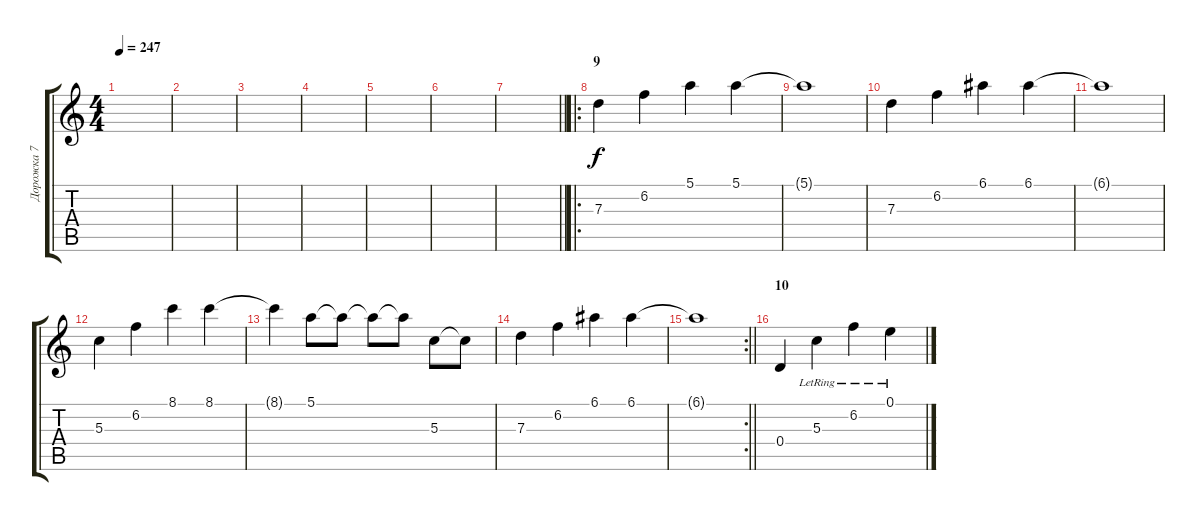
\track ("Дорожка 7" "Дорожка 7") {instrument acousticguitarnylon}
\staff {score tabs}
\tuning (E4 B3 G3 D3 A2 E2) {hide}
\ts (4 4)
\tempo 247
\clef g2
\ks c
|
|
|
|
|
|
\barLineRight lightlight
|
\ro
\section ("" "9")
7.3.4 6.2.4 5.1.4 5.1.4 |
5.1{t}.1 |
7.3.4 6.2.4 6.1.4 6.1.4 |
6.1{t}.1 |
5.3.4 6.2.4 8.1.4 8.1.4 |
8.1{t}.4 5.1.8 5.1{t}.8 5.1{t}.8 5.1{t}.8 5.3.8 5.3{t}.8 |
7.3.4 6.2.4 6.1.4 6.1.4 |
\rc 2
\barLineRight lightlight
6.1{t}.1 |
\section ("" "10")
0.4.4 5.3{lr}.4 6.2{lr}.4 0.1{lr}.4
